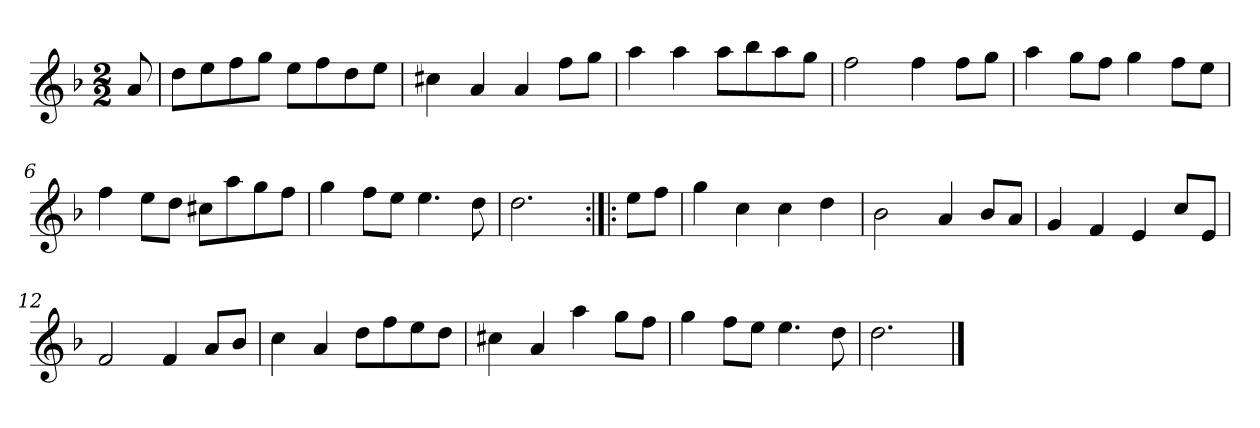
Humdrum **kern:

**kern
*part1
*staff1
*clefG2
*k[b-]
*d:
*M2/2
*MM120
=
8a
=1
8dd\L
8ee\
8ff\
8gg\J
8ee\L
8ff\
8dd\
8ee\J
=2
4cc#X
4a
4a
8ff\L
8gg\J
=3
4aa
4aa
8aa\L
8bb-\
8aa\
8gg\J
=4
2ff
4ff
8ff\L
8gg\J
=5
4aa
8gg\L
8ff\J
4gg
8ff\L
8ee\J
=6
4ff
8ee\L
8dd\J
8cc#X\L
8aa\
8gg\
8ff\J
=7
4gg
8ff\L
8ee\J
4.ee
8dd
=8
2.dd
=:|!|:
8ee\L
8ff\J
=9
4gg
4cc
4cc
4dd
=10
2b-
4a
8b-/L
8a/J
=11
4g
4f
4e
8cc/L
8e/J
=12
2f
4f
8a/L
8b-/J
=13
4cc
4a
8dd\L
8ff\
8ee\
8dd\J
=14
4cc#X
4a
4aa
8gg\L
8ff\J
=15
4gg
8ff\L
8ee\J
4.ee
8dd
=16
2.dd
==
*-
